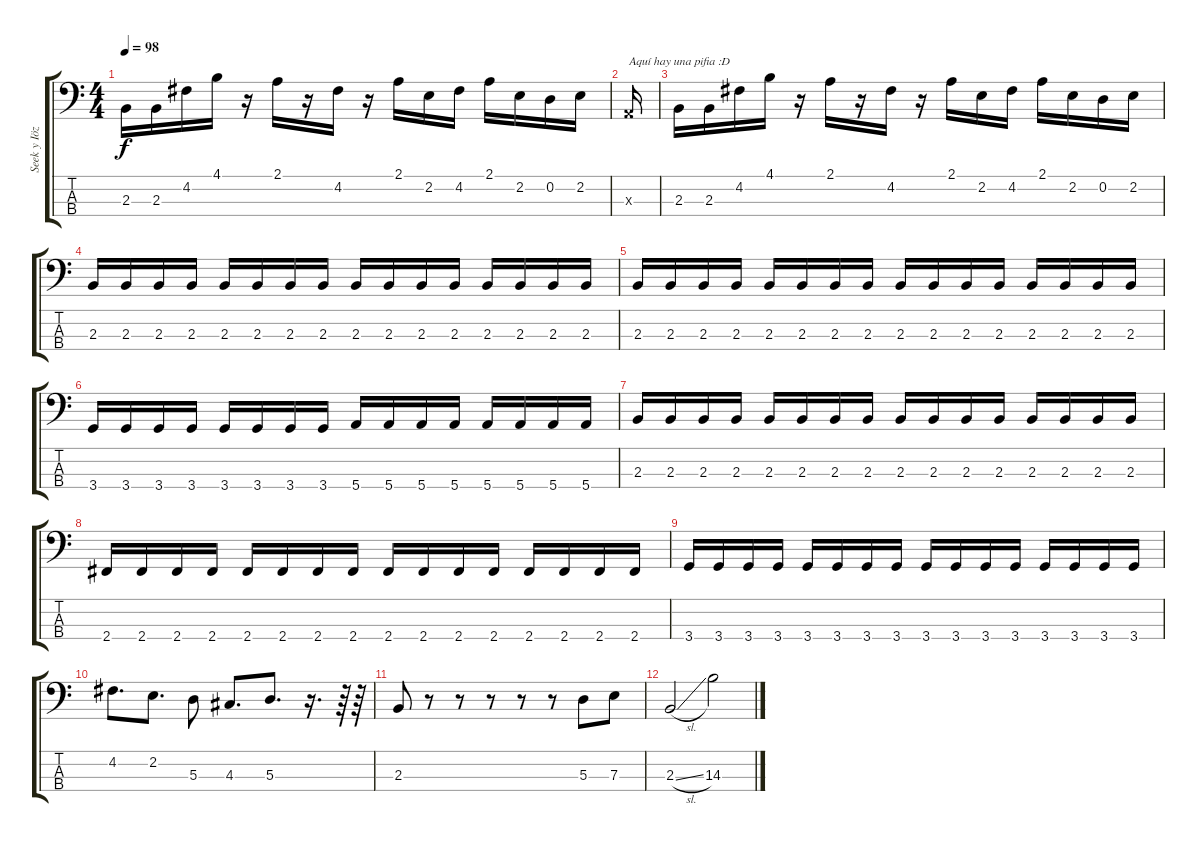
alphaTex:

\track ("Seek y Iözi" "Seek y Iöz") {instrument electricbassfinger}
\staff {score tabs}
\tuning (G2 D2 A1 E1) {hide}
\ts (4 4)
\tempo 98
\clef f4
\ks c
2.3.16{dy f} 2.3.16 4.2.16 4.1.16 r.16 2.1.16 r.16 4.2.16 r.16 2.1.16 2.2.16 4.2.16 2.1.16 2.2.16 0.2.16 2.2.16 |
0.3{x}.16{txt "Aquí hay una pifia :D"} |
2.3.16 2.3.16 4.2.16 4.1.16 r.16 2.1.16 r.16 4.2.16 r.16 2.1.16 2.2.16 4.2.16 2.1.16 2.2.16 0.2.16 2.2.16 |
2.3.16 2.3.16 2.3.16 2.3.16 2.3.16 2.3.16 2.3.16 2.3.16 2.3.16 2.3.16 2.3.16 2.3.16 2.3.16 2.3.16 2.3.16 2.3.16 |
2.3.16 2.3.16 2.3.16 2.3.16 2.3.16 2.3.16 2.3.16 2.3.16 2.3.16 2.3.16 2.3.16 2.3.16 2.3.16 2.3.16 2.3.16 2.3.16 |
3.4.16 3.4.16 3.4.16 3.4.16 3.4.16 3.4.16 3.4.16 3.4.16 5.4.16 5.4.16 5.4.16 5.4.16 5.4.16 5.4.16 5.4.16 5.4.16 |
2.3.16 2.3.16 2.3.16 2.3.16 2.3.16 2.3.16 2.3.16 2.3.16 2.3.16 2.3.16 2.3.16 2.3.16 2.3.16 2.3.16 2.3.16 2.3.16 |
2.4.16 2.4.16 2.4.16 2.4.16 2.4.16 2.4.16 2.4.16 2.4.16 2.4.16 2.4.16 2.4.16 2.4.16 2.4.16 2.4.16 2.4.16 2.4.16 |
3.4.16 3.4.16 3.4.16 3.4.16 3.4.16 3.4.16 3.4.16 3.4.16 3.4.16 3.4.16 3.4.16 3.4.16 3.4.16 3.4.16 3.4.16 3.4.16 |
4.2.8{d} 2.2.8{d} 5.3.8 4.3.8{d} 5.3.8{d} r.16{d} r.64 r.64 |
2.3.8 r.8 r.8 r.8 r.8 r.8 5.3.8 7.3.8 |
2.3{sl}.2 14.3.2
